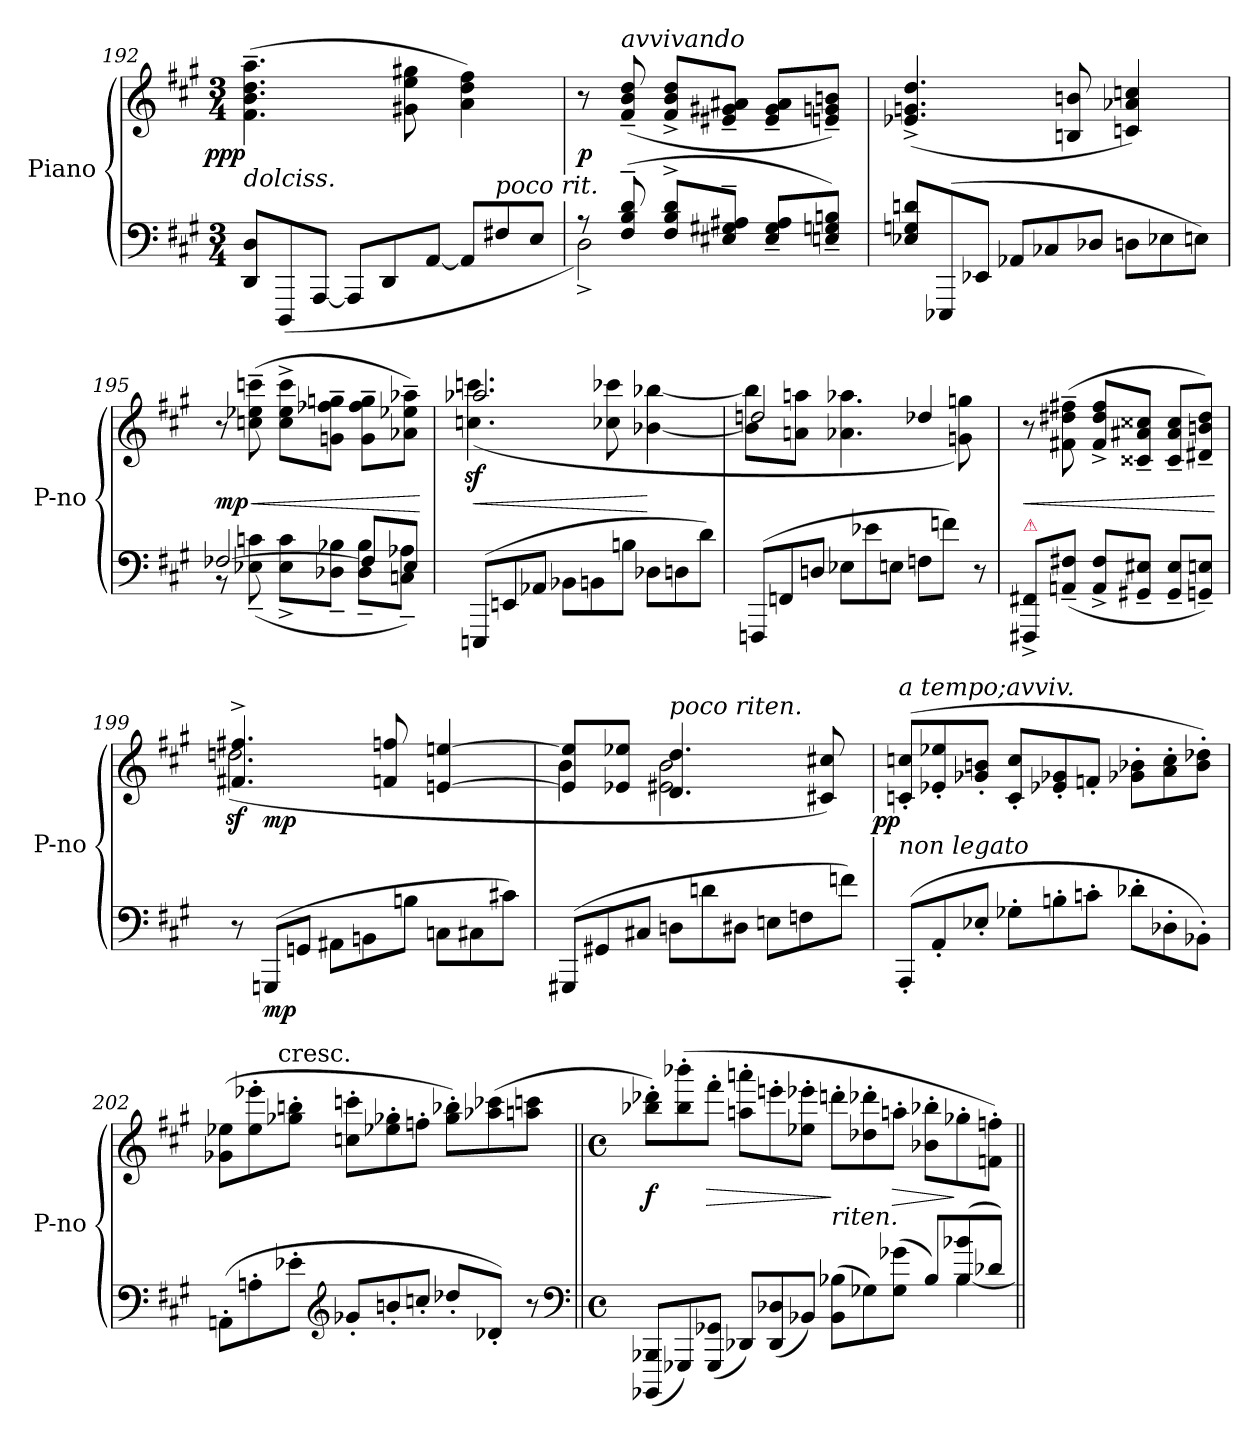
**kern	**dynam	**kern	**dynam
*part2	*part2	*part1	*part1
*staff2	*staff2	*staff1	*staff1
*I"Piano	*	*I"Piano	*
*I'P-no	*	*I'P-no	*
*clefF4	*	*clefG2	*
*k[f#c#g#]	*	*k[f#c#g#]	*
*M3/4	*	*M3/4	*
*Xtuplet	*	*	*
=192	=192	=192	=192
!	!	!LO:TX:b:i:t=dolciss.	!
!	!	!	!LO:DY:rj
12DD/ 12D/L	.	(4.f#~\ 4.b~\ 4.dd~\ 4.aa~\	ppp
(12DDD/	.	.	.
[12AAA/J	.	.	.
12AAA/L]	.	.	.
12DD/	.	.	.
.	.	8g#X\ 8ee\ 8gg#X\	.
[12AA/J	.	.	.
12AA/L]	.	4a\ 4dd\ 4ff#\)	.
!LO:TX:a:i:t=poco rit.	!	!	!
12F#X/	.	.	.
12E/J	.	.	.
=193	=193	=193	=193
*^	*	*	*
8r	2D^\)	.	8r	p
!	!	!	!LO:TX:a:i:t=avvivando	!
(>8F#~/ 8B~/ 8d~/	.	.	(<8f#~/ 8b~/ 8dd~/	.
8F#^/ 8B^/ 8d^/L	.	.	8f#^/ 8b^/ 8dd^/L	.
8E#X~/ 8G#X~/ 8A#X~/J	.	.	8e#X~/ 8g#X~/ 8a#X~/J	.
8E#~/ 8G#~/ 8A#~/L	4ryy	.	8e#~/ 8g#~/ 8a#~/L	.
8En~/ 8Gn~/ 8Bn~/J)	.	.	8en~/ 8gn~/ 8bn~/J)	.
*v	*v	*	*	*
=194	=194	=194	=194
12E-X/ 12Gn/ 12dn/L	.	(4.e-X^/ 4.gn^/ 4.dd^/	.
(12EEE-X/	.	.	.
12EE-X/J	.	.	.
12AA-X/L	.	.	.
12C-X/	.	.	.
.	.	8Bn/ 8bn/	.
12D-X/J	.	.	.
12Dn\L	.	4cn/ 4a-X/ 4ccn/)	.
12E-X\	.	.	.
12En\J)	.	.	.
=195	=195	=195	=195
*^	*	*	*
!	!	!	!	!LO:HP:b
[2F-X/	8r	.	8r	< mp
.	(8E-X~\ 8cn~\	.	(8ccn~\ 8ee-X~\ 8cccn~\	.
.	8E-^\ 8c^\L	.	8cc^\ 8ee-^\ 8ccc^\L	.
.	8D-X~\ 8B-X~\J	.	8gn~\ 8ff-X~\ 8ggn~\J	.
8F-/L]	8D-~\ 8B-~\L	.	8g~\ 8ff-~\ 8gg~\L	.
8E-/J	8Cn~\ 8A-X~\J)	.	8a-X~\ 8ee-X~\ 8aa-X~\J)	.
*v	*v	*	*	*
.	.	.	[
=196	=196	=196	=196
*	*	*^	*
!	!	!	!	!LO:HP:b
(12EEEn/L	.	2.aa-X/	(4.ccnz\ 4.cccnz\	<
12EEn/	.	.	.	.
12AA-X/J	.	.	.	.
12BB-X\L	.	.	.	.
12BBn\	.	.	.	.
.	.	.	8cc-X\ 8ccc-X\	.
12Bn\J	.	.	.	.
12D-X\L	.	.	[4b-X\ [4bb-X\	[
12Dn\	.	.	.	.
12d\J)	.	.	.	.
=197	=197	=197	=197	=197
(12FFFn/L	.	2ddn/	8b-]\ 8bb-]\L	.
12FFn/	.	.	.	.
.	.	.	8an\ 8aan\J	.
12Dn/J	.	.	.	.
12E-X\L	.	.	4.a-X\ 4.aa-X\	.
12e-X\	.	.	.	.
12En\J	.	.	.	.
12Fn\L	.	4dd-X/	.	.
12fn\J)	.	.	.	.
.	.	.	8gn\ 8ggn\)	.
12r	.	.	.	.
*	*	*v	*v	*
=198	=198	=198	=198
!LO:TX:a:color=crimson:t=⚠	!	!	!
!	!	!	!LO:HP:b
8FFF#X^/ 8FF#X^/L	.	8r	<
(8AAn~/ 8F#X~/J	.	(8f#X~\ 8dd#X~\ 8ff#X~\	.
8AA^/ 8F#^/L	.	8f#^/ 8dd#^/ 8ff#^/L	.
8GG#X~/ 8E#X~/J	.	8c##X~/ 8a#X~/ 8cc##X~/J	.
8GG#~/ 8E#~/L	.	8c##~/ 8a#~/ 8cc##~/L	.
8GGn~/ 8En~/J)	.	8d#X~/ 8bn~/ 8dd#~/J)	.
.	.	.	[
=199	=199	=199	=199
*	*	*^	*
*	*	*	*^	*
12r	.	4.f#X^/ 4.ff#X^/	(>2.ddnz\	12ryy	.
!	!LO:DY:b	!	!	!	!
(12GGGn/L	mp	.	.	3%2ryy	mp
12GGn/J	.	.	.	.	.
12AA#X\L	.	.	.	.	.
12BBn\	.	.	.	.	.
.	.	8fn/ 8ffn/	.	.	.
12Bn\J	.	.	.	.	.
12Cn\L	.	[4en/ [4een/	.	.	.
12C#X\	.	.	.	.	.
12c#X\J)	.	.	.	.	.
*	*	*	*v	*v	*
=200	=200	=200	=200	=200
(12GGG#X/L	.	8e]/ 8ee]/L	4b\	.
12GG#X/	.	.	.	.
.	.	8e-X/ 8ee-X/J	.	.
12C#X/J	.	.	.	.
!	!	!LO:TX:a:i:t=poco riten.	!	!
12Dn\L	.	4.d/ 4.dd/	2e#X\ 2b\	.
12dn\	.	.	.	.
12D#X\J	.	.	.	.
12En\L	.	.	.	.
12Fn\	.	.	.	.
.	.	8c#X/ 8cc#X/)	.	.
12fn\J)	.	.	.	.
*	*	*v	*v	*
=201	=201	=201	=201
*	*	*Xtuplet	*
!	!	!LO:TX:b:i:t=non legato	!
!	!	!LO:TX:a:i:t=a tempo;avviv.	!
!	!	!	!LO:DY:rj
(12AAA'/L	.	(12cn'/ 12ccn'/L	pp
12AA'/	.	12e-X'/ 12ee-X'/	.
12E-X'/J	.	12g-X'/ 12bn'/J	.
12G-X'\L	.	12c'/ 12cc'/L	.
12Bn'\	.	12e-X'/ 12g-X'/	.
12cn'\J	.	12fn'/J	.
12d-X'\L	.	12g-X'\ 12b-X'\L	.
12D-X'\	.	12a'\ 12cc'\	.
12BB-X'\J)	.	12b-'\ 12dd-X'\J)	.
=202	=202	=202	=202
(12AAn'\L	.	(12g-X\ 12ee-X\L	.
12An'\	.	12ee-'\ 12eee-X'\	.
!	!	!LO:TX:t=cresc.	!
12e-X'\J	.	12gg-X'\ 12bbn'\J	.
*clefG2	*	*	*
12g-X'/L	.	12ccn'\ 12cccn'\L	.
12bn'/	.	12ee-X'\ 12gg-X'\	.
12ccn'/J	.	12ffn'\J	.
12dd-X'/L	.	12gg-'\ 12bb-X'\L)	.
12d-X'/J)	.	(12aa-X\ 12ccc-X\	.
12r	.	12aan\ 12cccn\J	.
*clefF4	*	*	*
=203||	=203||	=203||	=203||
*M4/4	*	*M4/4	*
*met(c)	*	*met(c)	*
*^	*	*	*
(12BBBB-X/ 12BBB-X/L	2ryy	.	12bb-X'\ 12ddd-X'\L)	f
12GGG-X/)	.	.	(12bb-'\ 12bbb-X'\	.
!	!	!	!	!LO:HP:b
(12GGG-/ 12GG-X/J	.	.	12fff#'\J	>
12DD-X/L)	.	.	12aan'\ 12aaan'\L	.
(12DD-/ 12D-X/	.	.	12eeen'\	.
12BB-X/J)	.	.	12ee-X'\ 12eee-X'\J	.
!	!	!	!LO:TX:b:i:t=riten.	!
(12BB-\ 12B-X\L	4ryy	.	12dddn'\L	]
12G-X\)	.	.	12dd-X'\ 12ddd-X'\	.
!	!	!	!	!LO:HP:b
(12G-\ 12g-X\J	.	.	12aan'\J	>
12B-/L)	12ryy	.	12b-X'\ 12bb-X'\L	.
(12B-/ 12b-X/	[6B-\	.	12gg-X'\	]
12d-X/J)	.	.	12fn'\ 12ffn'\J)	.
*v	*v	*	*	*
=||	=||	=||	=||
*-	*-	*-	*-
